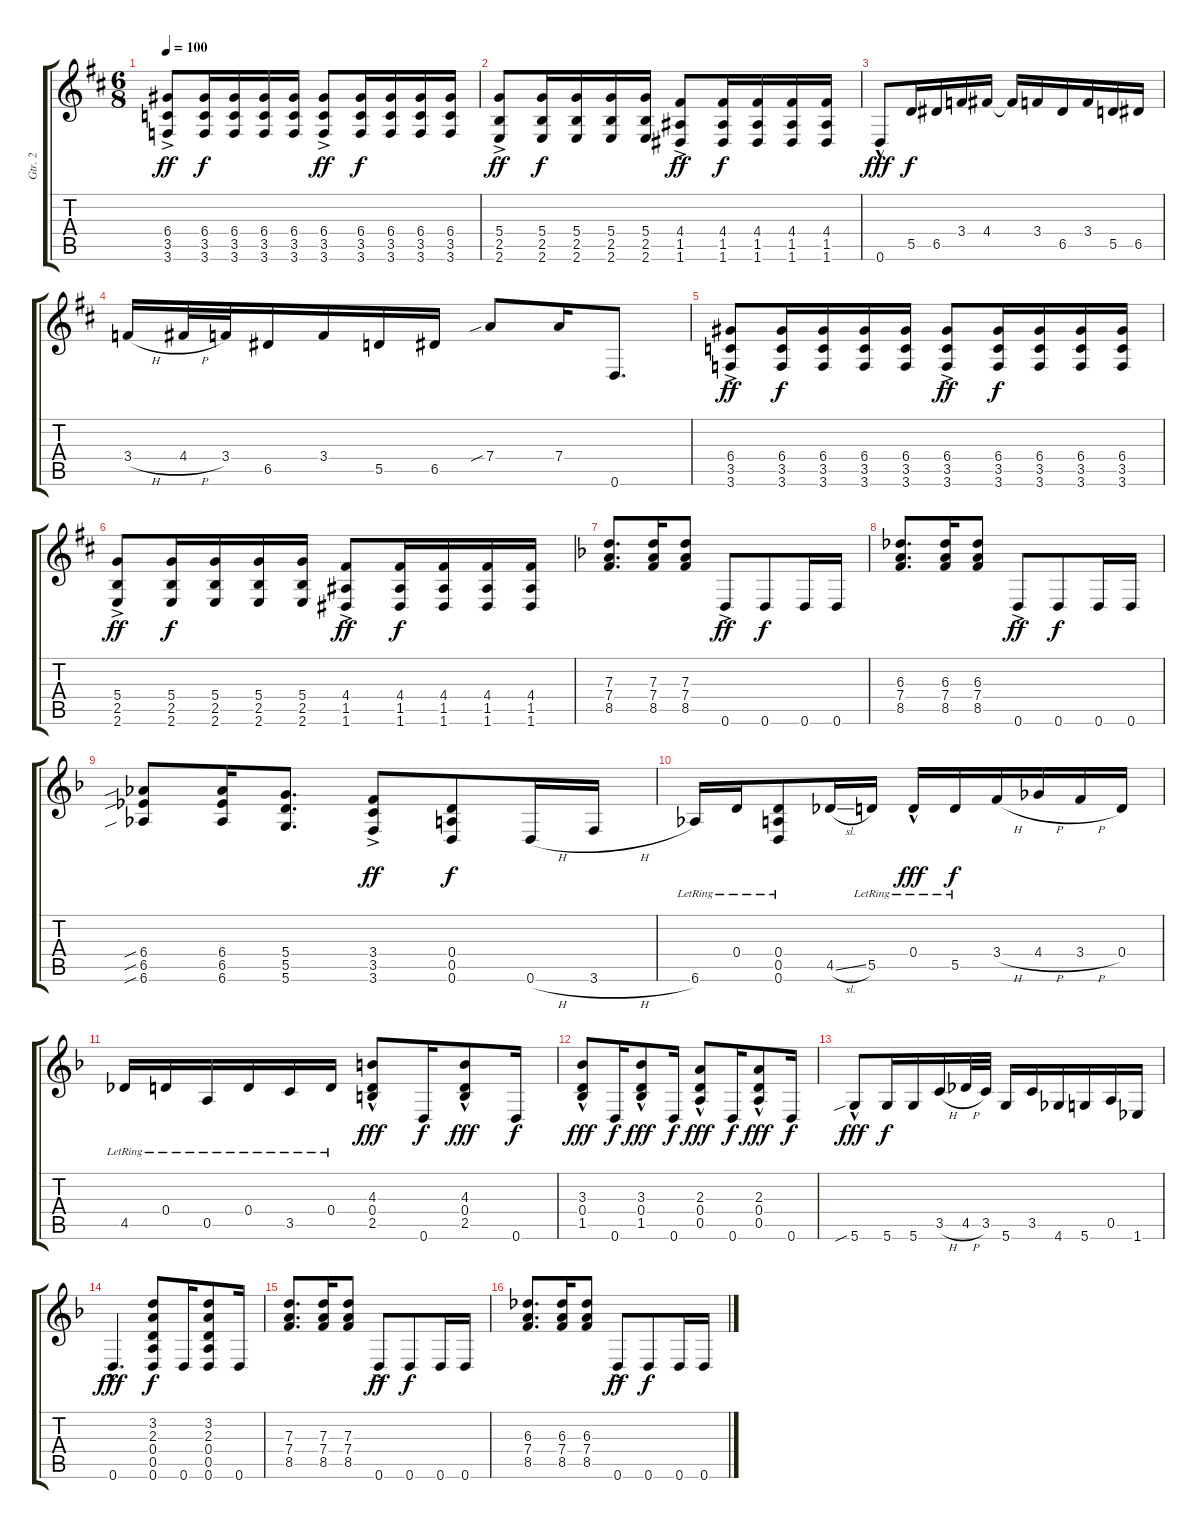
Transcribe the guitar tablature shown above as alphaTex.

\track ("Gtr. 2" "Gtr. 2") {instrument overdrivenguitar}
\staff {score tabs}
\tuning (E4 B3 G3 D3 A2 D2) {hide}
\ts (6 8)
\tempo 100
\clef g2
\ks d
(6.4{ac} 3.5{ac} 3.6{ac}).8{dy ff} (6.4 3.5 3.6).16{dy f} (6.4 3.5 3.6).16 (6.4 3.5 3.6).16 (6.4 3.5 3.6).16 (6.4{ac} 3.5{ac} 3.6{ac}).8{dy ff} (6.4 3.5 3.6).16{dy f} (6.4 3.5 3.6).16 (6.4 3.5 3.6).16 (6.4 3.5 3.6).16 |
(5.4{ac} 2.5{ac} 2.6{ac}).8{dy ff} (5.4 2.5 2.6).16{dy f} (5.4 2.5 2.6).16 (5.4 2.5 2.6).16 (5.4 2.5 2.6).16 (4.4{ac} 1.5{ac} 1.6{ac}).8{dy ff} (4.4 1.5 1.6).16{dy f} (4.4 1.5 1.6).16 (4.4 1.5 1.6).16 (4.4 1.5 1.6).16 |
0.6{hac}.8{dy fff} 5.5.16{dy f} 6.5.16 3.4.16 4.4.16 4.4{t}.16 3.4.16 6.5.16 3.4.16 5.5.16 6.5.16 |
3.4{h}.16 4.4{h}.32 3.4.32 6.5.16 3.4.16 5.5.16 6.5.16 7.4{sib}.8 7.4.16 0.6.8{d} |
(6.4{ac} 3.5{ac} 3.6{ac}).8{dy ff} (6.4 3.5 3.6).16{dy f} (6.4 3.5 3.6).16 (6.4 3.5 3.6).16 (6.4 3.5 3.6).16 (6.4{ac} 3.5{ac} 3.6{ac}).8{dy ff} (6.4 3.5 3.6).16{dy f} (6.4 3.5 3.6).16 (6.4 3.5 3.6).16 (6.4 3.5 3.6).16 |
(5.4{ac} 2.5{ac} 2.6{ac}).8{dy ff} (5.4 2.5 2.6).16{dy f} (5.4 2.5 2.6).16 (5.4 2.5 2.6).16 (5.4 2.5 2.6).16 (4.4{ac} 1.5{ac} 1.6{ac}).8{dy ff} (4.4 1.5 1.6).16{dy f} (4.4 1.5 1.6).16 (4.4 1.5 1.6).16 (4.4 1.5 1.6).16 |
\ks f
(7.3 7.4 8.5).8{d} (7.3 7.4 8.5).16 (7.3 7.4 8.5).8 0.6{ac}.8{dy ff} 0.6.8{dy f} 0.6.16 0.6.16 |
(6.3 7.4 8.5).8{d} (6.3 7.4 8.5).16 (6.3 7.4 8.5).8 0.6{ac}.8{dy ff} 0.6.8{dy f} 0.6.16 0.6.16 |
(6.4{sib} 6.5{sib} 6.6{sib}).8 (6.4 6.5 6.6).16 (5.4 5.5 5.6).8{d} (3.4{ac} 3.5{ac} 3.6{ac}).8{dy ff} (0.4 0.5 0.6).8{dy f} 0.6{h}.16 3.6{h}.16 |
6.6{lr}.16 0.4{lr}.16 (0.4{lr} 0.5{lr} 0.6{lr}).8 4.5{sl}.16 5.5{lr}.16 0.4{hac lr}.16{dy fff} 5.5{lr}.16{dy f} 3.4{h}.16 4.4{h}.16 3.4{h}.16 0.4.16 |
4.5{lr}.16 0.4{lr}.16 0.5{lr}.16 0.4{lr}.16 3.5{lr}.16 0.4{lr}.16 (4.3{hac} 0.4 2.5{hac}).8{dy fff} 0.6.16{dy f} (4.3{hac} 0.4 2.5{hac}).8{dy fff} 0.6.16{dy f} |
(3.3{hac} 0.4 1.5{hac}).8{dy fff} 0.6.16{dy f} (3.3{hac} 0.4 1.5{hac}).8{dy fff} 0.6.16{dy f} (2.3{hac} 0.4 0.5{hac}).8{dy fff} 0.6.16{dy f} (2.3{hac} 0.4 0.5{hac}).8{dy fff} 0.6.16{dy f} |
5.6{sib hac}.8{dy fff} 5.6.16{dy f} 5.6.16 3.5{h}.16 4.5{h}.32 3.5.32 5.6.16 3.5.16 4.6.16 5.6.16 0.5.16 1.6.16 |
0.6{hac}.4{d dy fff} (3.2 2.3 0.4 0.5 0.6).8{dy f} 0.6.16 (3.2 2.3 0.4 0.5 0.6).8 0.6.16 |
(7.3 7.4 8.5).8{d} (7.3 7.4 8.5).16 (7.3 7.4 8.5).8 0.6{ac}.8{dy ff} 0.6.8{dy f} 0.6.16 0.6.16 |
(6.3 7.4 8.5).8{d} (6.3 7.4 8.5).16 (6.3 7.4 8.5).8 0.6{ac}.8{dy ff} 0.6.8{dy f} 0.6.16 0.6.16
